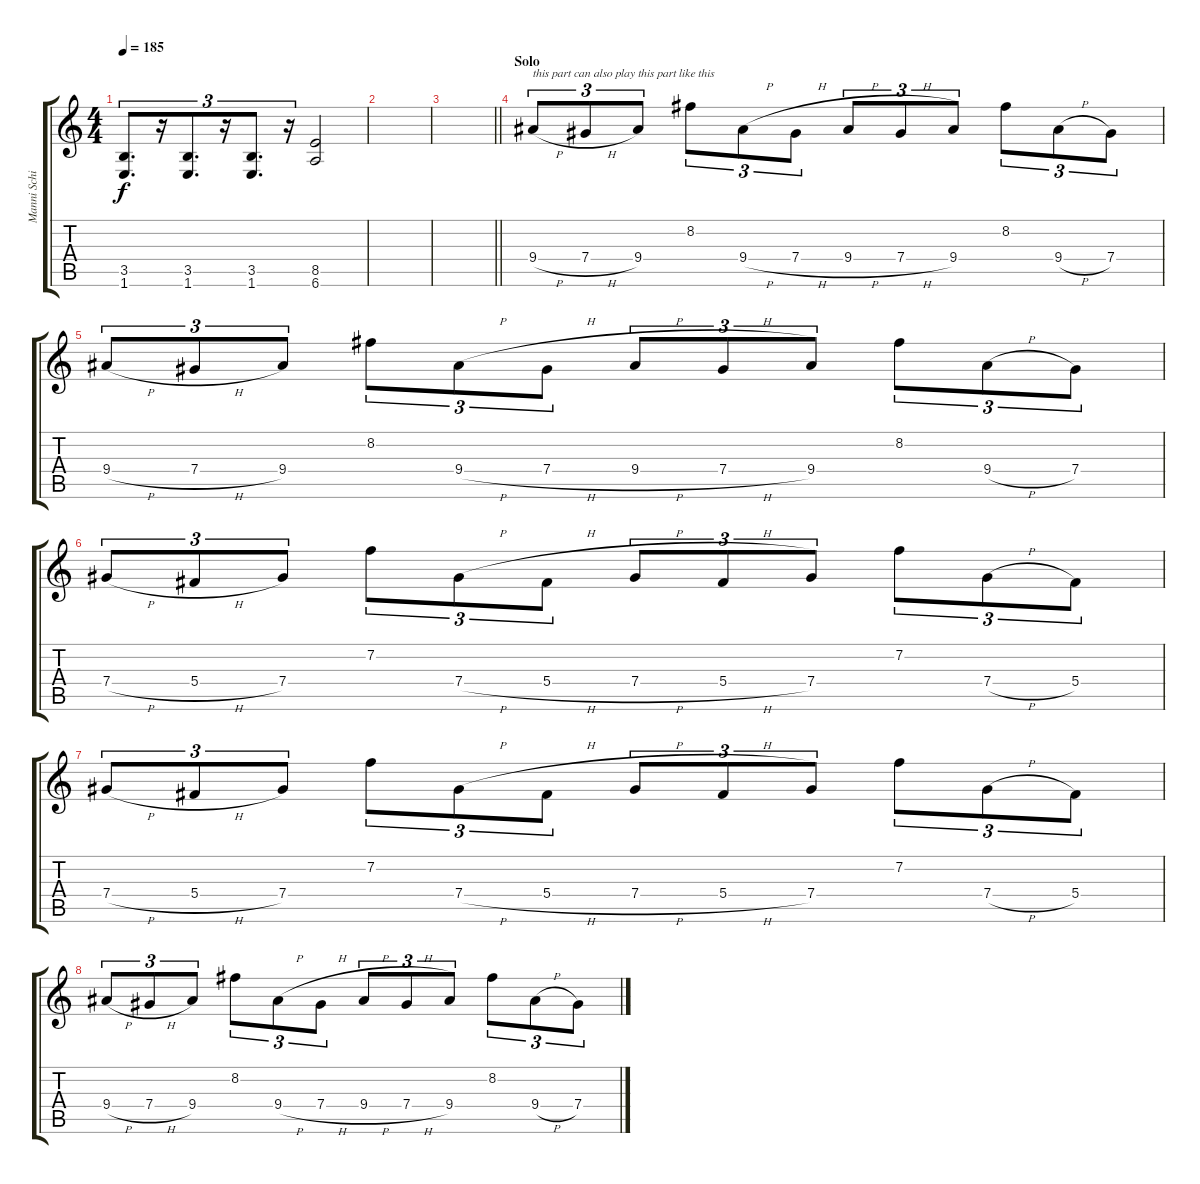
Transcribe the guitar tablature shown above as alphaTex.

\track ("Manni Schimidt (overdubs)" "Manni Schi") {instrument distortionguitar}
\staff {score tabs}
\tuning (Eb4 Bb3 Gb3 Db3 Ab2 Eb2) {hide}
\ts (4 4)
\tempo 185
\clef g2
\ks c
(3.5 1.6).8{d tu (3 2) dy f} r.16{tu (3 2)} (3.5 1.6).8{d tu (3 2)} r.16{tu (3 2)} (3.5 1.6).8{d tu (3 2)} r.16{tu (3 2)} (8.5 6.6).2 |
|
\barLineRight lightlight
|
\section ("" "Solo")
9.4{h}.8{tu (3 2) txt "this part can also play this part like this" volume 13 balance 10 instrument overdrivenguitar} 7.4{h}.8{tu (3 2)} 9.4.8{tu (3 2)} 8.2.8{tu (3 2)} 9.4{h}.8{tu (3 2)} 7.4{h}.8{tu (3 2)} 9.4{h}.8{tu (3 2)} 7.4{h}.8{tu (3 2)} 9.4.8{tu (3 2)} 8.2.8{tu (3 2)} 9.4{h}.8{tu (3 2)} 7.4.8{tu (3 2)} |
9.4{h}.8{tu (3 2)} 7.4{h}.8{tu (3 2)} 9.4.8{tu (3 2)} 8.2.8{tu (3 2)} 9.4{h}.8{tu (3 2)} 7.4{h}.8{tu (3 2)} 9.4{h}.8{tu (3 2)} 7.4{h}.8{tu (3 2)} 9.4.8{tu (3 2)} 8.2.8{tu (3 2)} 9.4{h}.8{tu (3 2)} 7.4.8{tu (3 2)} |
7.4{h}.8{tu (3 2)} 5.4{h}.8{tu (3 2)} 7.4.8{tu (3 2)} 7.2.8{tu (3 2)} 7.4{h}.8{tu (3 2)} 5.4{h}.8{tu (3 2)} 7.4{h}.8{tu (3 2)} 5.4{h}.8{tu (3 2)} 7.4.8{tu (3 2)} 7.2.8{tu (3 2)} 7.4{h}.8{tu (3 2)} 5.4.8{tu (3 2)} |
7.4{h}.8{tu (3 2)} 5.4{h}.8{tu (3 2)} 7.4.8{tu (3 2)} 7.2.8{tu (3 2)} 7.4{h}.8{tu (3 2)} 5.4{h}.8{tu (3 2)} 7.4{h}.8{tu (3 2)} 5.4{h}.8{tu (3 2)} 7.4.8{tu (3 2)} 7.2.8{tu (3 2)} 7.4{h}.8{tu (3 2)} 5.4.8{tu (3 2)} |
9.4{h}.8{tu (3 2)} 7.4{h}.8{tu (3 2)} 9.4.8{tu (3 2)} 8.2.8{tu (3 2)} 9.4{h}.8{tu (3 2)} 7.4{h}.8{tu (3 2)} 9.4{h}.8{tu (3 2)} 7.4{h}.8{tu (3 2)} 9.4.8{tu (3 2)} 8.2.8{tu (3 2)} 9.4{h}.8{tu (3 2)} 7.4.8{tu (3 2)}
